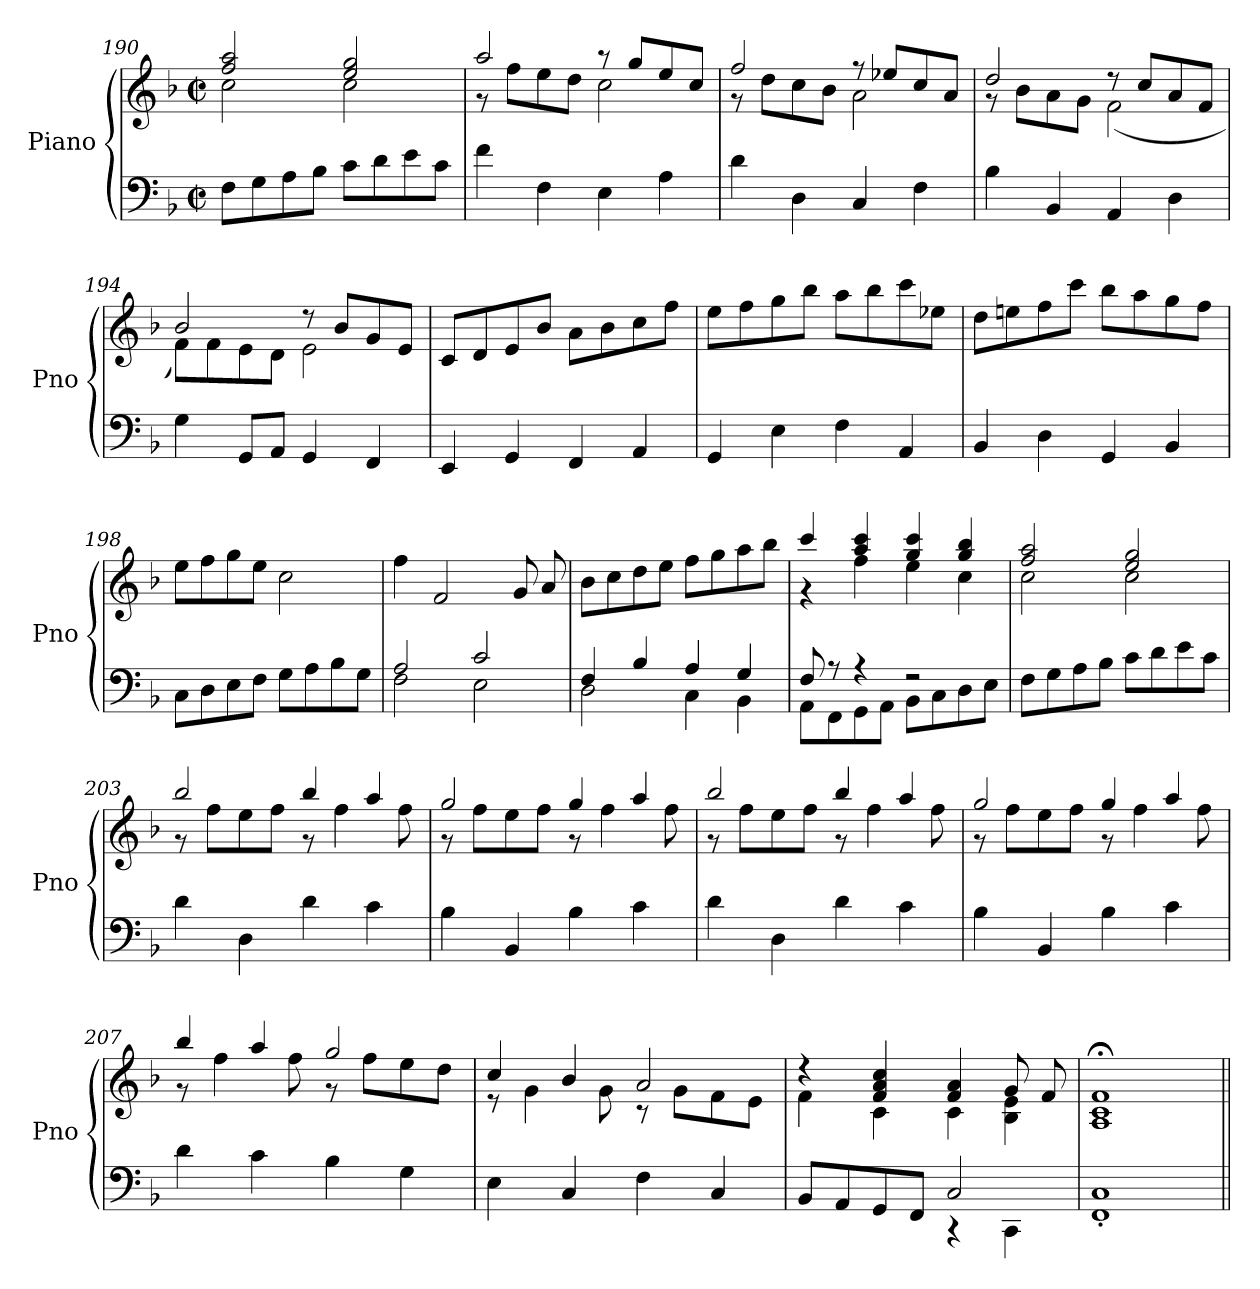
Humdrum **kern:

**kern	**kern
*part1	*part1
*staff2	*staff1
*I"Piano	*
*I'Pno	*
*clefF4	*clefG2
*k[b-]	*k[b-]
*M2/2	*M2/2
*met(c|)	*met(c|)
=190	=190
*	*^
8F\L	2ff/ 2aa/	2cc\
8G\	.	.
8A\	.	.
8B-\J	.	.
8c\L	2ee/ 2gg/	2cc\
8d\	.	.
8e\	.	.
8c\J	.	.
=191	=191	=191
4f\	2aa/	8r
.	.	8ff\L
4F\	.	8ee\
.	.	8dd\J
4E\	8raa	2cc\
.	8gg/L	.
4A\	8ee/	.
.	8cc/J	.
=192	=192	=192
4d\	2ff/	8r
.	.	8dd\L
4D\	.	8cc\
.	.	8b-\J
4C/	8rff	2a\
.	8ee-X/L	.
4F\	8cc/	.
.	8a/J	.
=193	=193	=193
4B-\	2dd/	8rg
.	.	8b-\L
4BB-/	.	8a\
.	.	8g\J
4AA/	8rdd	(<2f\
.	8cc/L	.
4D\	8a/	.
.	8f/J	.
!!LO:LB:g=z	!!
=194	=194	=194
4G\	2b-/	8f\L)
.	.	8f\
8GG/L	.	8e\
8AA/J	.	8d\J
4GG/	8r	2e\
.	8b-/L	.
4FF/	8g/	.
.	8e/J	.
*	*v	*v
=195	=195
4EE/	8c/L
.	8d/
4GG/	8e/
.	8b-/J
4FF/	8a\L
.	8b-\
4AA/	8cc\
.	8ff\J
=196	=196
4GG/	8ee\L
.	8ff\
4E\	8gg\
.	8bb-\J
4F\	8aa\L
.	8bb-\
4AA/	8ccc\
.	8ee-X\J
=197	=197
4BB-/	8dd\L
.	8een\
4D\	8ff\
.	8ccc\J
4GG/	8bb-\L
.	8aa\
4BB-/	8gg\
.	8ff\J
=198	=198
8C\L	8ee\L
8D\	8ff\
8E\	8gg\
8F\J	8ee\J
8G\L	2cc\
8A\	.
8B-\	.
8G\J	.
!!LO:LB:g=z
=199	=199
*^	*
2A/	2F\	4ff\
.	.	2f/
2c/	2E\	.
.	.	8g/
.	.	8a/
=200	=200	=200
4F/	2D\	8b-\L
.	.	8cc\
4B-/	.	8dd\
.	.	8ee\J
4A/	4C\	8ff\L
.	.	8gg\
4G/	4BB-\	8aa\
.	.	8bb-\J
=201	=201	=201
*	*	*^
8F/	8AA\L	4ccc/	4r
8r	8FF\	.	.
4r	8GG\	4aa/ 4ccc/	4ff\
.	8AA\J	.	.
2rF	8BB-\L	4gg/ 4ccc/	4ee\
.	8C\	.	.
.	8D\	4gg/ 4bb-/	4cc\
.	8E\J	.	.
*v	*v	*	*
=202	=202	=202
8F\L	2ff/ 2aa/	2cc\
8G\	.	.
8A\	.	.
8B-\J	.	.
8c\L	2ee/ 2gg/	2cc\
8d\	.	.
8e\	.	.
8c\J	.	.
=203	=203	=203
4d\	2bb-/	8r
.	.	8ff\L
4D\	.	8ee\
.	.	8ff\J
4d\	4bb-/	8r
.	.	4ff\
4c\	4aa/	.
.	.	8ff\
!!LO:LB:g=z	!!
=204	=204	=204
4B-\	2gg/	8r
.	.	8ff\L
4BB-/	.	8ee\
.	.	8ff\J
4B-\	4gg/	8r
.	.	4ff\
4c\	4aa/	.
.	.	8ff\
=205	=205	=205
4d\	2bb-/	8r
.	.	8ff\L
4D\	.	8ee\
.	.	8ff\J
4d\	4bb-/	8r
.	.	4ff\
4c\	4aa/	.
.	.	8ff\
=206	=206	=206
4B-\	2gg/	8r
.	.	8ff\L
4BB-/	.	8ee\
.	.	8ff\J
4B-\	4gg/	8r
.	.	4ff\
4c\	4aa/	.
.	.	8ff\
=207	=207	=207
4d\	4bb-/	8r
.	.	4ff\
4c\	4aa/	.
.	.	8ff\
4B-\	2gg/	8r
.	.	8ff\L
4G\	.	8ee\
.	.	8dd\J
=208	=208	=208
4E\	4cc/	8re
.	.	4g\
4C/	4b-/	.
.	.	8g\
4F\	2a/	8rc
.	.	8g\L
4C/	.	8f\
.	.	8e\J
!!LO:PB:g=z	!!
=209	=209	=209
*^	*	*
8BB-/L	2ryy	4rdd	4f\
8AA/	.	.	.
8GG/	.	4f/ 4a/ 4cc/	4c\
8FF/J	.	.	.
2C/	4rCC	4f/ 4a/	4c\
.	4CC\	8g/	4B-\ 4e\
.	.	8f/	.
=210	=210	=210	=210
1C	1FF'	1f;<	1A 1c
*v	*v	*	*
*	*v	*v
=||	=||
*-	*-
